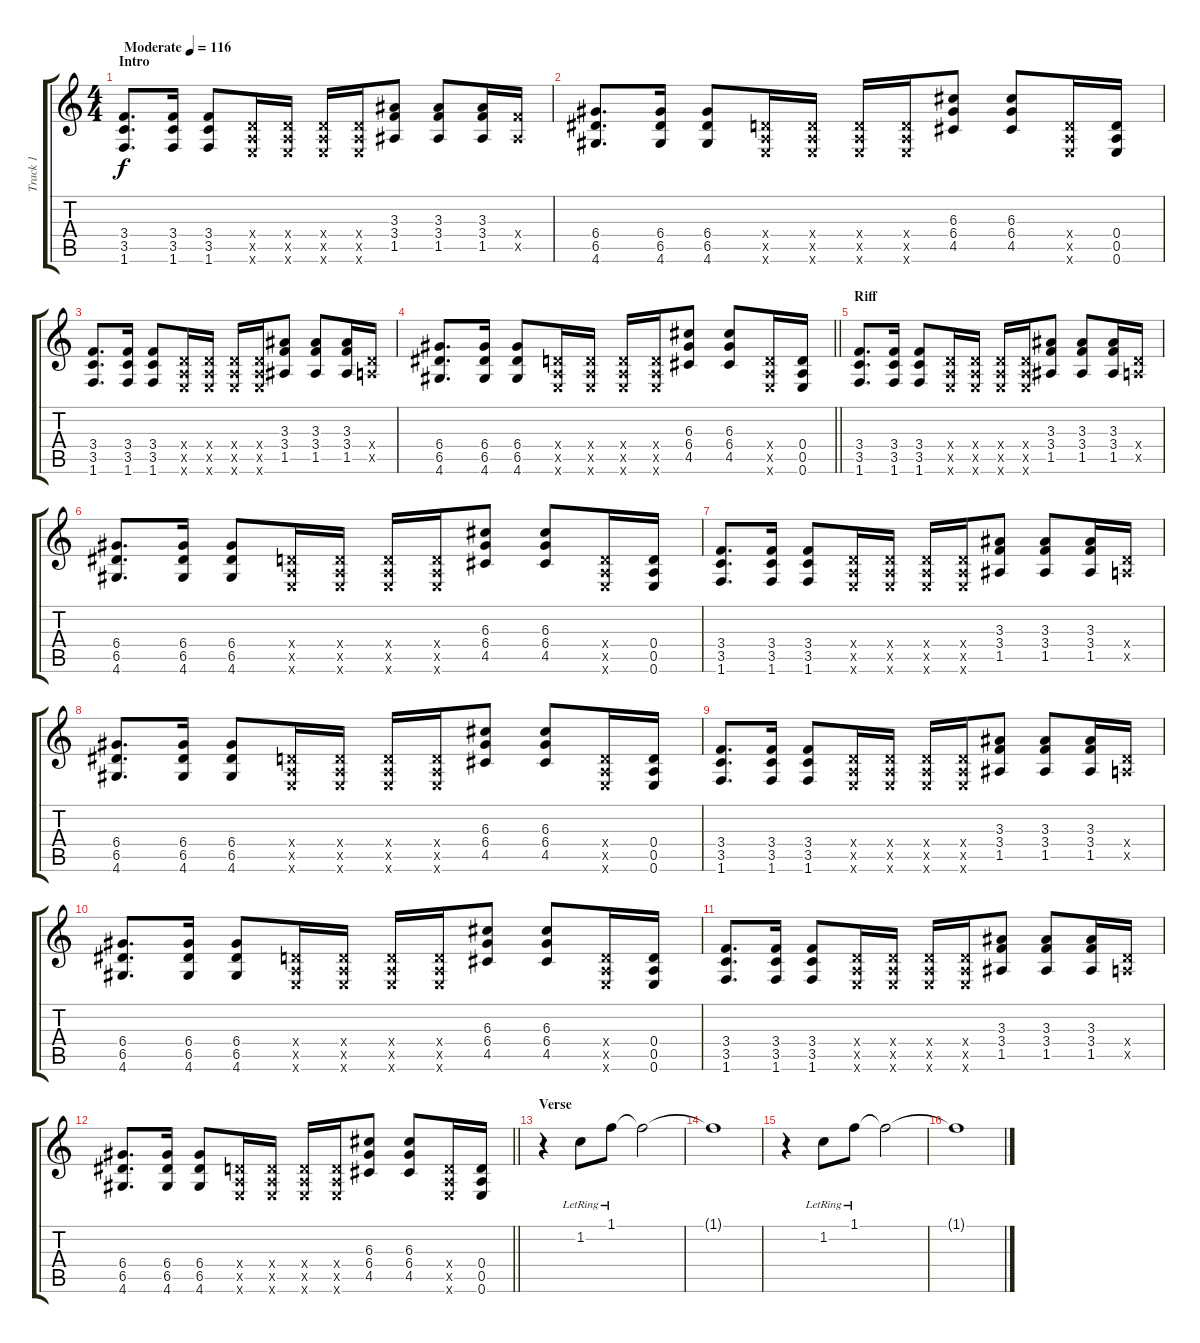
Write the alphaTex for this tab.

\track ("Track 1" "Track 1") {instrument electricguitarclean}
\staff {score tabs}
\tuning (E4 B3 G3 D3 A2 E2) {hide}
\ts (4 4)
\section ("" "Intro")
\tempo (116 "Moderate")
\clef g2
\ks c
(3.4 3.5 1.6).8{d dy f instrument electricguitarclean} (3.4 3.5 1.6).16 (3.4 3.5 1.6).8 (0.4{x} 0.5{x} 0.6{x}).16 (0.4{x} 0.5{x} 0.6{x}).16 (0.4{x} 0.5{x} 0.6{x}).16 (0.4{x} 0.5{x} 0.6{x}).16 (3.3 3.4 1.5).8 (3.3 3.4 1.5).8 (3.3 3.4 1.5).16 (3.4{x} 1.5{x}).16 |
(6.4 6.5 4.6).8{d} (6.4 6.5 4.6).16 (6.4 6.5 4.6).8 (0.4{x} 0.5{x} 0.6{x}).16 (0.4{x} 0.5{x} 0.6{x}).16 (0.4{x} 0.5{x} 0.6{x}).16 (0.4{x} 0.5{x} 0.6{x}).16 (6.3 6.4 4.5).8 (6.3 6.4 4.5).8 (0.4{x} 0.5{x} 0.6{x}).16 (0.4 0.5 0.6).16 |
(3.4 3.5 1.6).8{d} (3.4 3.5 1.6).16 (3.4 3.5 1.6).8 (0.4{x} 0.5{x} 0.6{x}).16 (0.4{x} 0.5{x} 0.6{x}).16 (0.4{x} 0.5{x} 0.6{x}).16 (0.4{x} 0.5{x} 0.6{x}).16 (3.3 3.4 1.5).8 (3.3 3.4 1.5).8 (3.3 3.4 1.5).16 (0.4{x} 0.5{x}).16 |
\barLineRight lightlight
(6.4 6.5 4.6).8{d} (6.4 6.5 4.6).16 (6.4 6.5 4.6).8 (0.4{x} 0.5{x} 0.6{x}).16 (0.4{x} 0.5{x} 0.6{x}).16 (0.4{x} 0.5{x} 0.6{x}).16 (0.4{x} 0.5{x} 0.6{x}).16 (6.3 6.4 4.5).8{instrument overdrivenguitar} (6.3 6.4 4.5).8 (0.4{x} 0.5{x} 0.6{x}).16 (0.4 0.5 0.6).16 |
\section ("" "Riff")
(3.4 3.5 1.6).8{d} (3.4 3.5 1.6).16 (3.4 3.5 1.6).8 (0.4{x} 0.5{x} 0.6{x}).16 (0.4{x} 0.5{x} 0.6{x}).16 (0.4{x} 0.5{x} 0.6{x}).16 (0.4{x} 0.5{x} 0.6{x}).16 (3.3 3.4 1.5).8 (3.3 3.4 1.5).8 (3.3 3.4 1.5).16 (0.4{x} 0.5{x}).16 |
(6.4 6.5 4.6).8{d} (6.4 6.5 4.6).16 (6.4 6.5 4.6).8 (0.4{x} 0.5{x} 0.6{x}).16 (0.4{x} 0.5{x} 0.6{x}).16 (0.4{x} 0.5{x} 0.6{x}).16 (0.4{x} 0.5{x} 0.6{x}).16 (6.3 6.4 4.5).8 (6.3 6.4 4.5).8 (0.4{x} 0.5{x} 0.6{x}).16 (0.4 0.5 0.6).16 |
(3.4 3.5 1.6).8{d} (3.4 3.5 1.6).16 (3.4 3.5 1.6).8 (0.4{x} 0.5{x} 0.6{x}).16 (0.4{x} 0.5{x} 0.6{x}).16 (0.4{x} 0.5{x} 0.6{x}).16 (0.4{x} 0.5{x} 0.6{x}).16 (3.3 3.4 1.5).8 (3.3 3.4 1.5).8 (3.3 3.4 1.5).16 (0.4{x} 0.5{x}).16 |
(6.4 6.5 4.6).8{d} (6.4 6.5 4.6).16 (6.4 6.5 4.6).8 (0.4{x} 0.5{x} 0.6{x}).16 (0.4{x} 0.5{x} 0.6{x}).16 (0.4{x} 0.5{x} 0.6{x}).16 (0.4{x} 0.5{x} 0.6{x}).16 (6.3 6.4 4.5).8 (6.3 6.4 4.5).8 (0.4{x} 0.5{x} 0.6{x}).16 (0.4 0.5 0.6).16 |
(3.4 3.5 1.6).8{d} (3.4 3.5 1.6).16 (3.4 3.5 1.6).8 (0.4{x} 0.5{x} 0.6{x}).16 (0.4{x} 0.5{x} 0.6{x}).16 (0.4{x} 0.5{x} 0.6{x}).16 (0.4{x} 0.5{x} 0.6{x}).16 (3.3 3.4 1.5).8 (3.3 3.4 1.5).8 (3.3 3.4 1.5).16 (0.4{x} 0.5{x}).16 |
(6.4 6.5 4.6).8{d} (6.4 6.5 4.6).16 (6.4 6.5 4.6).8 (0.4{x} 0.5{x} 0.6{x}).16 (0.4{x} 0.5{x} 0.6{x}).16 (0.4{x} 0.5{x} 0.6{x}).16 (0.4{x} 0.5{x} 0.6{x}).16 (6.3 6.4 4.5).8 (6.3 6.4 4.5).8 (0.4{x} 0.5{x} 0.6{x}).16 (0.4 0.5 0.6).16 |
(3.4 3.5 1.6).8{d} (3.4 3.5 1.6).16 (3.4 3.5 1.6).8 (0.4{x} 0.5{x} 0.6{x}).16 (0.4{x} 0.5{x} 0.6{x}).16 (0.4{x} 0.5{x} 0.6{x}).16 (0.4{x} 0.5{x} 0.6{x}).16 (3.3 3.4 1.5).8 (3.3 3.4 1.5).8 (3.3 3.4 1.5).16 (0.4{x} 0.5{x}).16 |
\barLineRight lightlight
(6.4 6.5 4.6).8{d} (6.4 6.5 4.6).16 (6.4 6.5 4.6).8 (0.4{x} 0.5{x} 0.6{x}).16 (0.4{x} 0.5{x} 0.6{x}).16 (0.4{x} 0.5{x} 0.6{x}).16 (0.4{x} 0.5{x} 0.6{x}).16 (6.3 6.4 4.5).8 (6.3 6.4 4.5).8 (0.4{x} 0.5{x} 0.6{x}).16 (0.4 0.5 0.6).16 |
\section ("" "Verse")
r.4{instrument electricguitarclean} 1.2{lr}.8 1.1{lr}.8 1.1{t}.2 |
1.1{t}.1 |
r.4 1.2{lr}.8 1.1{lr}.8 1.1{t}.2 |
1.1{t}.1
